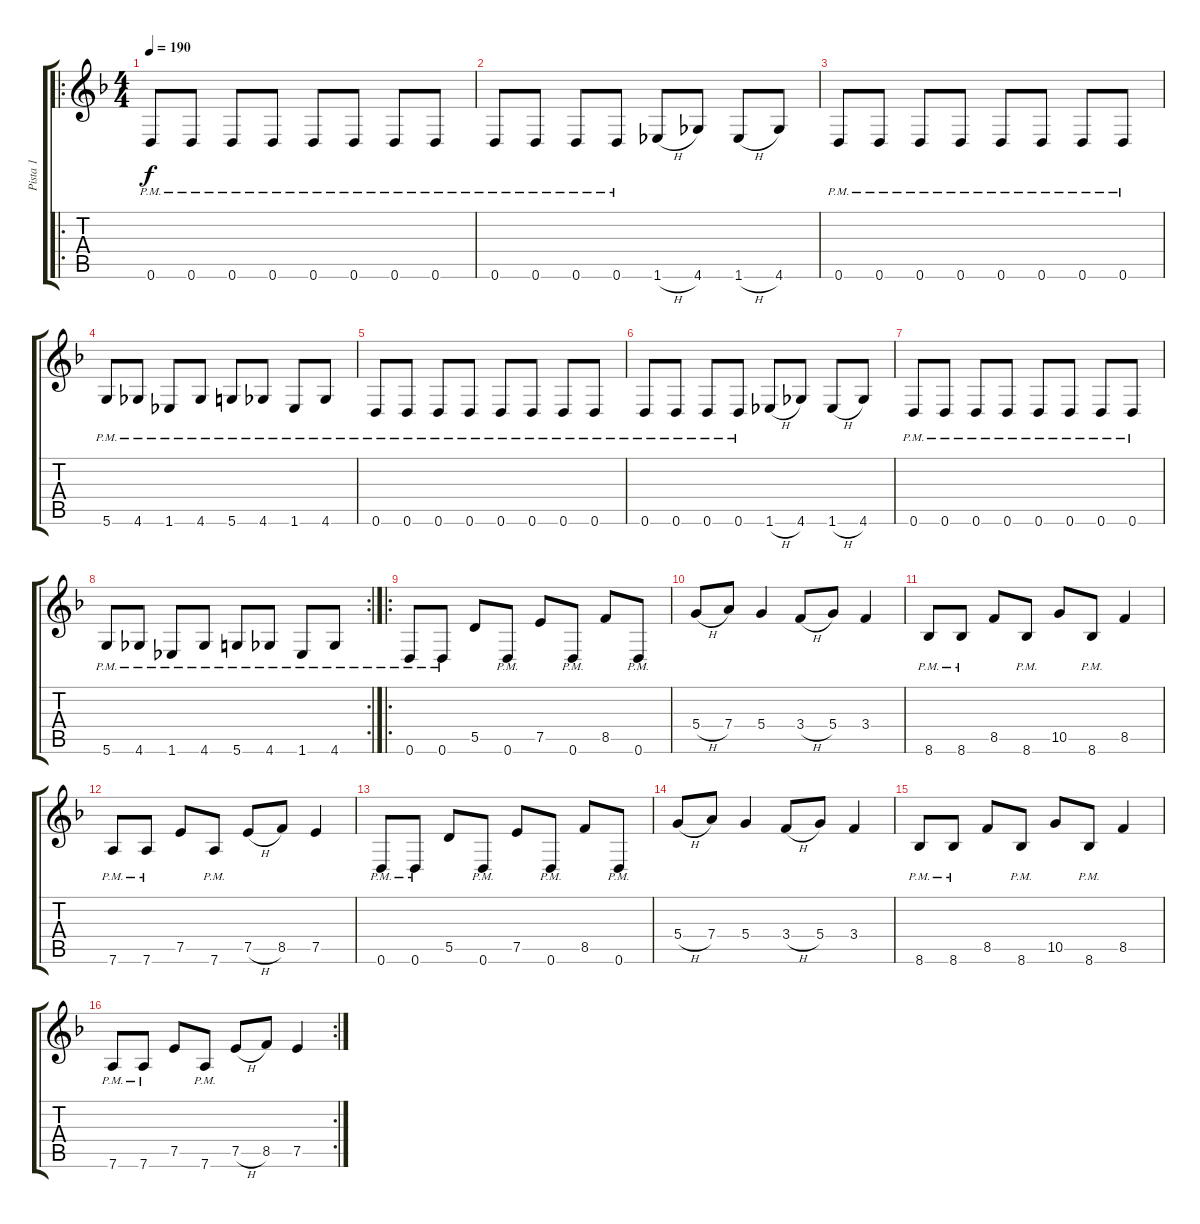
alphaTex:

\track ("Pista 1" "Pista 1") {instrument distortionguitar}
\staff {score tabs}
\tuning (E4 B3 G3 D3 A2 D2) {hide}
\ro
\ts (4 4)
\tempo 190
\clef g2
\ks dminor
0.6{pm}.8{dy f} 0.6{pm}.8 0.6{pm}.8 0.6{pm}.8 0.6{pm}.8 0.6{pm}.8 0.6{pm}.8 0.6{pm}.8 |
0.6{pm}.8 0.6{pm}.8 0.6{pm}.8 0.6{pm}.8 1.6{h}.8 4.6.8 1.6{h}.8 4.6.8 |
0.6{pm}.8 0.6{pm}.8 0.6{pm}.8 0.6{pm}.8 0.6{pm}.8 0.6{pm}.8 0.6{pm}.8 0.6{pm}.8 |
5.6{pm}.8 4.6{pm}.8 1.6{pm}.8 4.6{pm}.8 5.6{pm}.8 4.6{pm}.8 1.6{pm}.8 4.6{pm}.8 |
0.6{pm}.8 0.6{pm}.8 0.6{pm}.8 0.6{pm}.8 0.6{pm}.8 0.6{pm}.8 0.6{pm}.8 0.6{pm}.8 |
0.6{pm}.8 0.6{pm}.8 0.6{pm}.8 0.6{pm}.8 1.6{h}.8 4.6.8 1.6{h}.8 4.6.8 |
0.6{pm}.8 0.6{pm}.8 0.6{pm}.8 0.6{pm}.8 0.6{pm}.8 0.6{pm}.8 0.6{pm}.8 0.6{pm}.8 |
\rc 2
5.6{pm}.8 4.6{pm}.8 1.6{pm}.8 4.6{pm}.8 5.6{pm}.8 4.6{pm}.8 1.6{pm}.8 4.6{pm}.8 |
\ro
0.6{pm}.8 0.6{pm}.8 5.5.8 0.6{pm}.8 7.5.8 0.6{pm}.8 8.5.8 0.6{pm}.8 |
5.4{h}.8 7.4.8 5.4.4 3.4{h}.8 5.4.8 3.4.4 |
8.6{pm}.8 8.6{pm}.8 8.5.8 8.6{pm}.8 10.5.8 8.6{pm}.8 8.5.4 |
7.6{pm}.8 7.6{pm}.8 7.5.8 7.6{pm}.8 7.5{h}.8 8.5.8 7.5.4 |
0.6{pm}.8 0.6{pm}.8 5.5.8 0.6{pm}.8 7.5.8 0.6{pm}.8 8.5.8 0.6{pm}.8 |
5.4{h}.8 7.4.8 5.4.4 3.4{h}.8 5.4.8 3.4.4 |
8.6{pm}.8 8.6{pm}.8 8.5.8 8.6{pm}.8 10.5.8 8.6{pm}.8 8.5.4 |
\rc 2
7.6{pm}.8 7.6{pm}.8 7.5.8 7.6{pm}.8 7.5{h}.8 8.5.8 7.5.4
